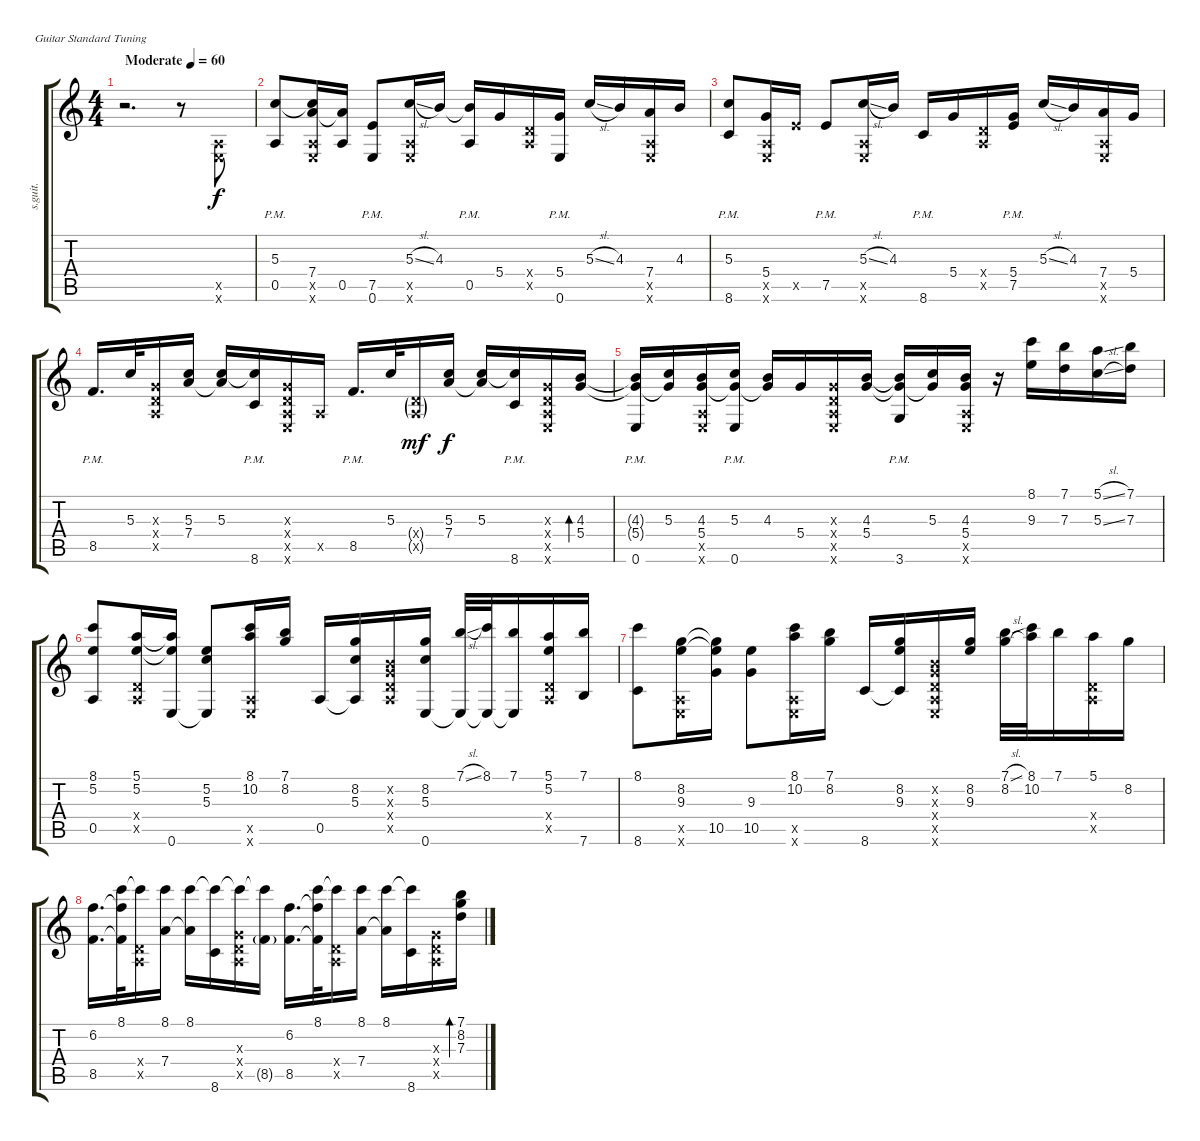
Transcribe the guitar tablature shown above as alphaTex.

\defaultSystemsLayout 4
\bracketExtendMode groupsimilarinstruments
\otherSystemsTrackNameOrientation horizontal
\track ("Steel Guitar" "s.guit.") {defaultSystemsLayout 2 instrument acousticguitarsteel}
\staff {score tabs}
\tuning (E4 B3 G3 D3 A2 E2)
\ts (4 4)
\beaming (8 2 2 2 2)
\tempo (60 "Moderate")
\clef g2
\scale
1.05045
\ks c
r.2{d dy f instrument acousticguitarsteel beam Down} r.8{beam Down} (0.5{x} 0.6{x}).8{beam Up} |
\scale
0.949547 (5.3 0.5{pm}).8{beam Up} (5.3{t} 7.4 0.5{x} 0.6{x}).16{beam Up} (7.4{t} 0.5).16{beam Up} (7.5 0.6{pm}).8{beam Up} (5.3{sl} 0.5{x} 0.6{x}).16{beam Up} 4.3.16{beam Up} (4.3{t} 0.5{pm}).16{beam Up} 5.4.16{beam Up} (0.4{x} 0.5{x}).16{beam Up} (5.4 0.6{pm}).16{beam Up} 5.3{sl}.16{beam Up} 4.3.16{beam Up} (7.4 0.5{x} 0.6{x}).16{beam Up} 4.3.16{beam Up} |
(5.3 8.6{pm}).8{beam Up} (5.4 0.5{x} 0.6{x}).16{beam Up} 7.5{x}.16{beam Up} 7.5{pm}.8{beam Up} (5.3{sl} 0.5{x} 0.6{x}).16{beam Up} 4.3.16{beam Up} 8.6{pm}.16{beam Up} 5.4.16{beam Up} (0.4{x} 0.5{x}).16{beam Up} (5.4 7.5{pm}).16{beam Up} 5.3{sl}.16{beam Up} 4.3.16{beam Up} (7.4 0.5{x} 0.6{x}).16{beam Up} 5.4.16{beam Up} |
8.5{pm}.16{d beam Up} 5.3.32{beam Up} (0.3{x} 0.4{x} 0.5{x}).16{beam Up} (5.3 7.4).16{beam Up} (5.3 7.4{t}).16{beam Up} (5.3{t} 8.6{pm}).16{beam Up} (0.3{x} 0.4{x} 0.5{x} 0.6{x}).16{beam Up} 0.5{x}.16{beam Up} 8.5{pm}.16{d beam Up} 5.3.32{beam Up} (0.4{g x} 0.5{g x}).16{dy mf beam Up} (5.3 7.4).16{dy f beam Up} (5.3 7.4{t}).16{beam Up} (5.3{t} 8.6{pm}).16{beam Up} (0.3{x} 0.4{x} 0.5{x} 0.6{x}).16{beam Up} (4.3 5.4).16{bd 60 beam Up} |
(4.3{t} 0.6{pm} 5.4{t}).16{beam Up} (5.3 5.4{t}).16{beam Up} (4.3 5.4 0.5{x} 0.6{x}).16{beam Up} (5.3 0.6{pm} 5.4{t}).16{beam Up} (4.3 5.4{t}).16{beam Up} 5.4.16{beam Up} (0.3{x} 0.4{x} 0.5{x} 0.6{x}).16{beam Up} (4.3 5.4).16{beam Up} (4.3{t} 3.6{pm} 5.4{t}).16{beam Up} (5.3 5.4{t}).16{beam Up} (4.3 5.4 0.5{x} 0.6{x}).16{beam Up} r.16{beam Up} (8.1 9.3).16{beam Down} (7.1 7.3).16{beam Down} (5.1{sl} 5.3{sl}).16{beam Down} (7.1 7.3).16{beam Down} |
(8.1 5.2 0.5).8{beam Up} (5.1 5.2 0.4{x} 0.5{x}).16{beam Up} (5.1{t} 5.2{t} 0.6).16{beam Up} (5.2 5.3 0.6{t}).8{beam Up} (8.1 10.2 0.5{x} 0.6{x}).16{beam Up} (7.1 8.2).16{beam Up} 0.5.16{beam Up} (8.2 5.3 0.5{t}).16{beam Up} (0.2{x} 0.3{x} 0.4{x} 0.5{x}).16{beam Up} (8.2 5.3 0.6).16{beam Up} (7.1{sl} 0.6{t}).32{beam Up} (8.1 0.6{t}).32{beam Up} (7.1 0.6{t}).16{beam Up} (5.1 5.2 0.4{x} 0.5{x}).16{beam Up} (7.1 7.6).16{beam Up} |
(8.1 8.6).8{beam Down} (8.2 9.3 0.5{x} 0.6{x}).16{beam Down} (8.2{t} 9.3{t} 10.5).16{beam Down} (9.3 10.5).8{beam Down} (8.1 10.2 0.5{x} 0.6{x}).16{beam Down} (7.1 8.2).16{beam Down} 8.6.16{beam Up} (8.2 9.3 8.6{t}).16{beam Up} (0.2{x} 0.3{x} 0.4{x} 0.5{x} 0.6{x}).16{beam Up} (8.2 9.3).16{beam Up} (7.1{sl} 8.2{h}).32{beam Down} (8.1 10.2).32{beam Down} 7.1.16{beam Down} (5.1 0.4{x} 0.5{x}).16{beam Down} 8.2.16{beam Down} |
(6.2 8.5).16{d beam Down} (8.1 6.2{t} 8.5{t}).32{beam Down} (8.1{t} 0.4{x} 0.5{x}).16{beam Down} (8.1 7.4).16{beam Down} (8.1 7.4{t}).16{beam Down} (8.6 8.1{t}).16{beam Down} (0.3{x} 0.4{x} 0.5{x} 8.1{t}).16{beam Down} (8.1{t} 8.5{g}).16{beam Down} (6.2 8.5).16{d beam Down} (8.1 6.2{t} 8.5{t}).32{beam Down} (8.1{t} 0.4{x} 0.5{x}).16{beam Down} (8.1 7.4).16{beam Down} (8.1 7.4{t}).16{beam Down} (8.1{t} 8.6).16{beam Down} (0.3{x} 0.4{x} 0.5{x}).16{beam Down} (7.1 8.2 7.3).16{bd 60 beam Down}
